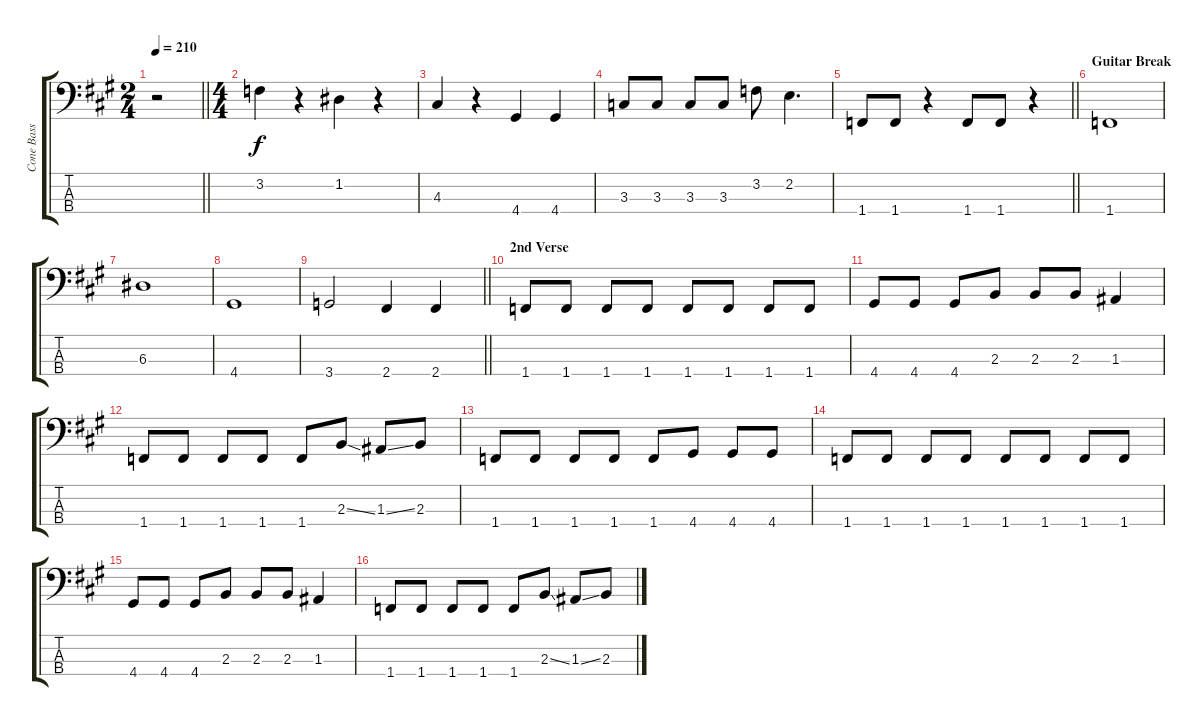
\track ("Cone Bass" "Cone Bass") {instrument electricbasspick}
\staff {score tabs}
\tuning (G2 D2 A1 E1) {hide}
\ts (2 4)
\tempo 210
\clef f4
\barLineRight lightlight
\ks a
r.2{dy f} |
\ts (4 4)
3.2.4 r.4 1.2.4 r.4 |
4.3.4 r.4 4.4.4 4.4.4 |
3.3.8 3.3.8 3.3.8 3.3.8 3.2.8 2.2.4{d} |
\barLineRight lightlight
1.4.8 1.4.8 r.4 1.4.8 1.4.8 r.4 |
\section ("" "Guitar Break")
1.4.1 |
6.3.1 |
4.4.1 |
\barLineRight lightlight
3.4.2 2.4.4 2.4.4 |
\section ("" "2nd Verse ")
1.4.8 1.4.8 1.4.8 1.4.8 1.4.8 1.4.8 1.4.8 1.4.8 |
4.4.8 4.4.8 4.4.8 2.3.8 2.3.8 2.3.8 1.3.4 |
1.4.8 1.4.8 1.4.8 1.4.8 1.4.8 2.3{ss}.8 1.3{ss}.8 2.3.8 |
1.4.8 1.4.8 1.4.8 1.4.8 1.4.8 4.4.8 4.4.8 4.4.8 |
1.4.8 1.4.8 1.4.8 1.4.8 1.4.8 1.4.8 1.4.8 1.4.8 |
4.4.8 4.4.8 4.4.8 2.3.8 2.3.8 2.3.8 1.3.4 |
1.4.8 1.4.8 1.4.8 1.4.8 1.4.8 2.3{ss}.8 1.3{ss}.8 2.3.8
